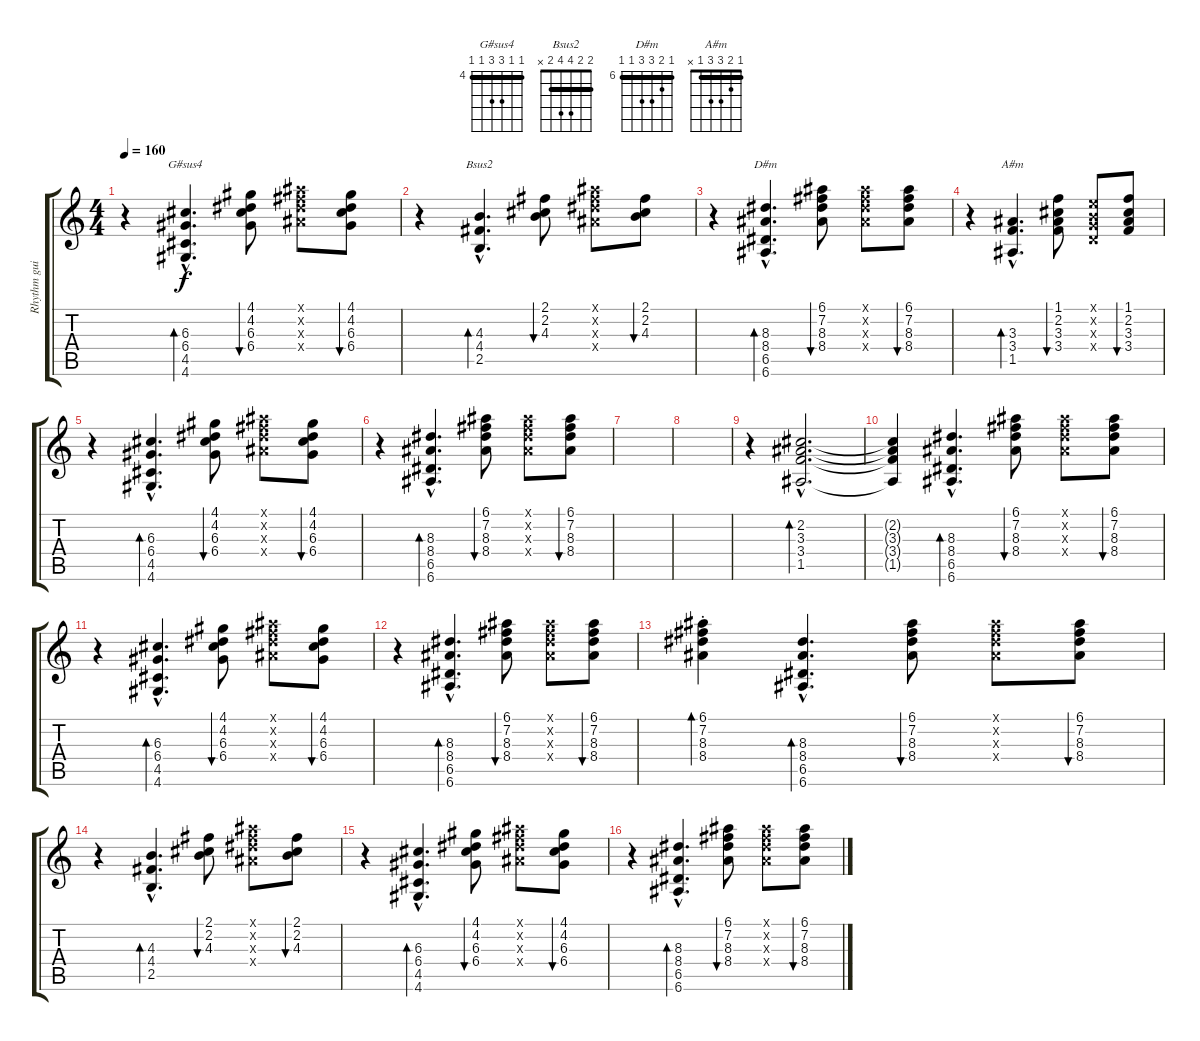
\track ("Rhythm guitar" "Rhythm gui") {instrument acousticguitarnylon}
\staff {score tabs}
\tuning (E4 B3 G3 D3 A2 E2) {hide}
\chord ("G#sus4" 4 4 6 6 4 4) {firstfret 4 barre 4}
\chord ("Bsus2" 2 2 4 4 2 x) {barre 2}
\chord ("D#m" 6 7 8 8 6 6) {firstfret 6 barre 6}
\chord ("A#m" 1 2 3 3 1 x) {barre 1}
\ts (4 4)
\tempo 160
\clef g2
\ks c
r.4{dy f} (6.3{hac} 6.4{hac} 4.5{hac} 4.6{hac}).4{d bd 120 ch "G#sus4"} (4.1 4.2 6.3 6.4).8{bu 60} (6.1{x} 7.2{x} 8.3{x} 8.4{x}).8 (4.1 4.2 6.3 6.4).8{bu 60} |
r.4 (4.3{hac} 4.4{hac} 2.5{hac}).4{d bd 120 ch "Bsus2"} (2.1 2.2 4.3).8{bu 60} (6.1{x} 7.2{x} 8.3{x} 8.4{x}).8 (2.1 2.2 4.3).8{bu 60} |
r.4 (8.3{hac} 8.4{hac} 6.5{hac} 6.6{hac}).4{d bd 120 ch "D#m"} (6.1 7.2 8.3 8.4).8{bu 60} (6.1{x} 7.2{x} 8.3{x} 8.4{x}).8 (6.1 7.2 8.3 8.4).8{bu 60} |
r.4 (3.3{hac} 3.4{hac} 1.5{hac}).4{d bd 120 ch "A#m"} (1.1 2.2 3.3 3.4).8{bu 60} (0.1{x} 0.2{x} 0.3{x} 0.4{x}).8 (1.1 2.2 3.3 3.4).8{bu 60} |
r.4 (6.3{hac} 6.4{hac} 4.5{hac} 4.6{hac}).4{d bd 120} (4.1 4.2 6.3 6.4).8{bu 60} (6.1{x} 7.2{x} 8.3{x} 8.4{x}).8 (4.1 4.2 6.3 6.4).8{bu 60} |
r.4 (8.3{hac} 8.4{hac} 6.5{hac} 6.6{hac}).4{d bd 120} (6.1 7.2 8.3 8.4).8{bu 60} (6.1{x} 7.2{x} 8.3{x} 8.4{x}).8 (6.1 7.2 8.3 8.4).8{bu 60} |
|
|
r.4 (2.2{hac} 3.3{hac} 3.4{hac} 1.5{hac}).2{d bd 240} |
(2.2{t} 3.3{t} 3.4{t} 1.5{t}).4 (8.3{hac} 8.4{hac} 6.5{hac} 6.6{hac}).4{d bd 120} (6.1 7.2 8.3 8.4).8{bu 60} (6.1{x} 7.2{x} 8.3{x} 8.4{x}).8 (6.1 7.2 8.3 8.4).8{bu 60} |
r.4 (6.3{hac} 6.4{hac} 4.5{hac} 4.6{hac}).4{d bd 120} (4.1 4.2 6.3 6.4).8{bu 60} (6.1{x} 7.2{x} 8.3{x} 8.4{x}).8 (4.1 4.2 6.3 6.4).8{bu 60} |
r.4 (8.3{hac} 8.4{hac} 6.5{hac} 6.6{hac}).4{d bd 120} (6.1 7.2 8.3 8.4).8{bu 60} (6.1{x} 7.2{x} 8.3{x} 8.4{x}).8 (6.1 7.2 8.3 8.4).8{bu 60} |
(6.1{st} 7.2{st} 8.3{st} 8.4{st}).4{bd 60} (8.3{hac} 8.4{hac} 6.5{hac} 6.6{hac}).4{d bd 120} (6.1 7.2 8.3 8.4).8{bu 60} (6.1{x} 7.2{x} 8.3{x} 8.4{x}).8 (6.1 7.2 8.3 8.4).8{bu 60} |
r.4 (4.3{hac} 4.4{hac} 2.5{hac}).4{d bd 120} (2.1 2.2 4.3).8{bu 60} (6.1{x} 7.2{x} 8.3{x} 8.4{x}).8 (2.1 2.2 4.3).8{bu 60} |
r.4 (6.3{hac} 6.4{hac} 4.5{hac} 4.6{hac}).4{d bd 120} (4.1 4.2 6.3 6.4).8{bu 60} (6.1{x} 7.2{x} 8.3{x} 8.4{x}).8 (4.1 4.2 6.3 6.4).8{bu 60} |
r.4 (8.3{hac} 8.4{hac} 6.5{hac} 6.6{hac}).4{d bd 60} (6.1 7.2 8.3 8.4).8{bu 60} (6.1{x} 7.2{x} 8.3{x} 8.4{x}).8 (6.1 7.2 8.3 8.4).8{bu 60}
